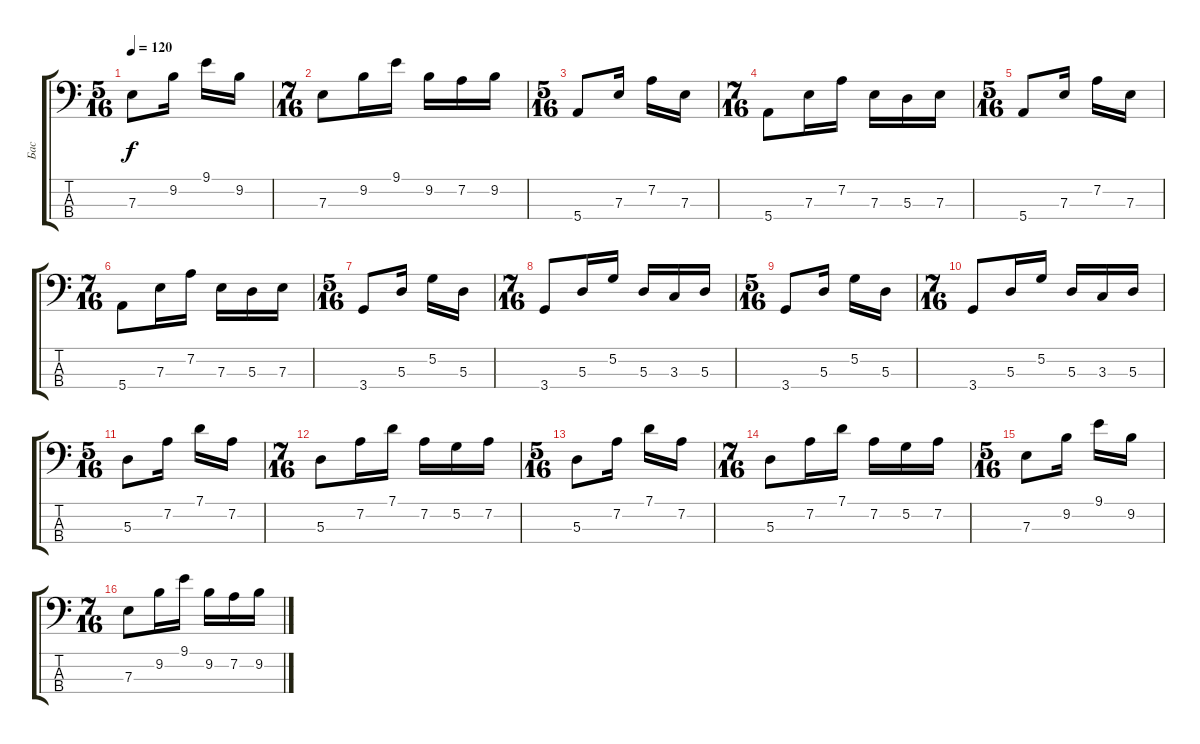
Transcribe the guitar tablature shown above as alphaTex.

\track ("Бас" "Бас") {instrument electricbassfinger}
\staff {score tabs}
\tuning (G2 D2 A1 E1) {hide}
\ts (5 16)
\tempo 120
\clef f4
\ks c
7.3.8{dy f} 9.2.16 9.1.16 9.2.16 |
\ts (7 16)
7.3.8 9.2.16 9.1.16 9.2.16 7.2.16 9.2.16 |
\ts (5 16)
5.4.8 7.3.16 7.2.16 7.3.16 |
\ts (7 16)
5.4.8 7.3.16 7.2.16 7.3.16 5.3.16 7.3.16 |
\ts (5 16)
5.4.8 7.3.16 7.2.16 7.3.16 |
\ts (7 16)
5.4.8 7.3.16 7.2.16 7.3.16 5.3.16 7.3.16 |
\ts (5 16)
3.4.8 5.3.16 5.2.16 5.3.16 |
\ts (7 16)
3.4.8 5.3.16 5.2.16 5.3.16 3.3.16 5.3.16 |
\ts (5 16)
3.4.8 5.3.16 5.2.16 5.3.16 |
\ts (7 16)
3.4.8 5.3.16 5.2.16 5.3.16 3.3.16 5.3.16 |
\ts (5 16)
5.3.8 7.2.16 7.1.16 7.2.16 |
\ts (7 16)
5.3.8 7.2.16 7.1.16 7.2.16 5.2.16 7.2.16 |
\ts (5 16)
5.3.8 7.2.16 7.1.16 7.2.16 |
\ts (7 16)
5.3.8 7.2.16 7.1.16 7.2.16 5.2.16 7.2.16 |
\ts (5 16)
7.3.8 9.2.16 9.1.16 9.2.16 |
\ts (7 16)
7.3.8 9.2.16 9.1.16 9.2.16 7.2.16 9.2.16
